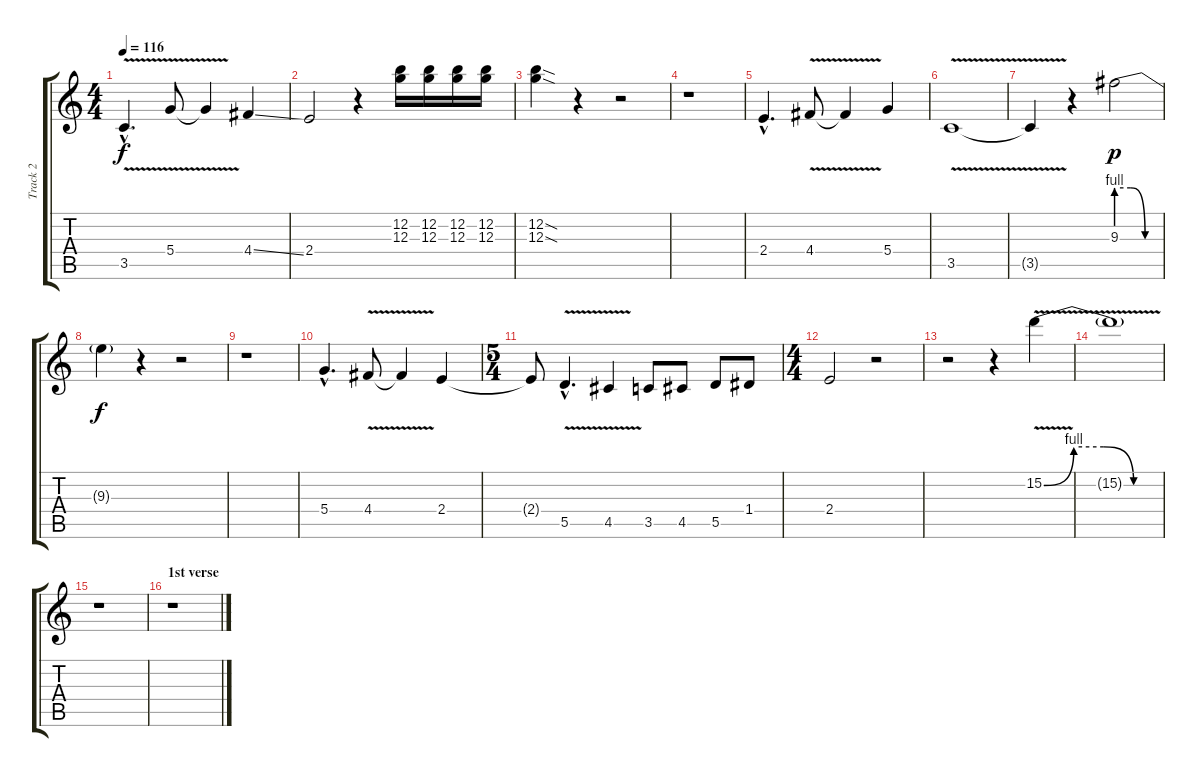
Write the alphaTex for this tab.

\track ("Track 2" "Track 2") {instrument distortionguitar}
\staff {score tabs}
\tuning (E4 B3 G3 D3 A2 E2) {hide}
\ts (4 4)
\tempo 116
\clef g2
\ks c
3.5{v hac}.4{d dy f} 5.4{v}.8 5.4{t}.4 4.4{ss}.4 |
2.4.2 r.4 (12.2 12.3).16 (12.2 12.3).16 (12.2 12.3).16 (12.2 12.3).16 |
(12.2{sod} 12.3{sod}).4 r.4 r.2 |
r.1 |
2.4{hac}.4{d} 4.4{v}.8 4.4{t}.4 5.4.4 |
3.5{v}.1 |
3.5{t}.4 r.4 9.3{be (custom 0 4 20 4 40 0 60 0)}.2{dy p} |
9.3{t}.4{dy f} r.4 r.2 |
r.1 |
5.4{hac}.4{d} 4.4{v}.8 4.4{t}.4 2.4.4 |
\ts (5 4)
2.4{t}.8 5.5{v hac}.4{d} 4.5{v}.4 3.5.8 4.5.8 5.5.8 1.4.8 |
\ts (4 4)
2.4.2 r.2 |
r.2 r.4 15.2{be (custom 0 0 15 4 30 4 45 0 60 0) v}.4 |
15.2{t}.1 |
r.1 |
\section ("" "1st verse")
r.1
